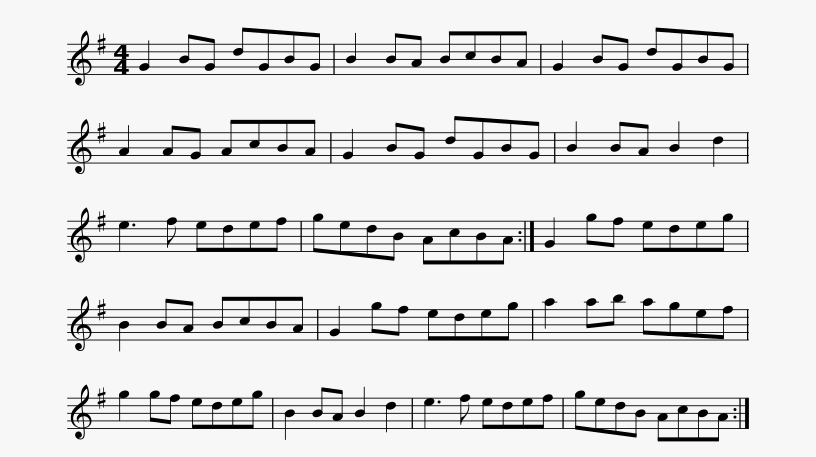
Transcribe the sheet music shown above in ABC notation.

X:1
L:1/8
M:4/4
I:linebreak $
K:G
V:1 treble
V:1
 G2 BG dGBG | B2 BA BcBA | G2 BG dGBG | A2 AG AcBA | G2 BG dGBG | %5
 B2 BA B2 d2 |$ e3 f edef | gedB AcBA :| G2 gf edeg | B2 BA BcBA | %10
 G2 gf edeg | a2 ab agef |$ g2 gf edeg | B2 BA B2 d2 | e3 f edef | %15
 gedB AcBA :| %16
